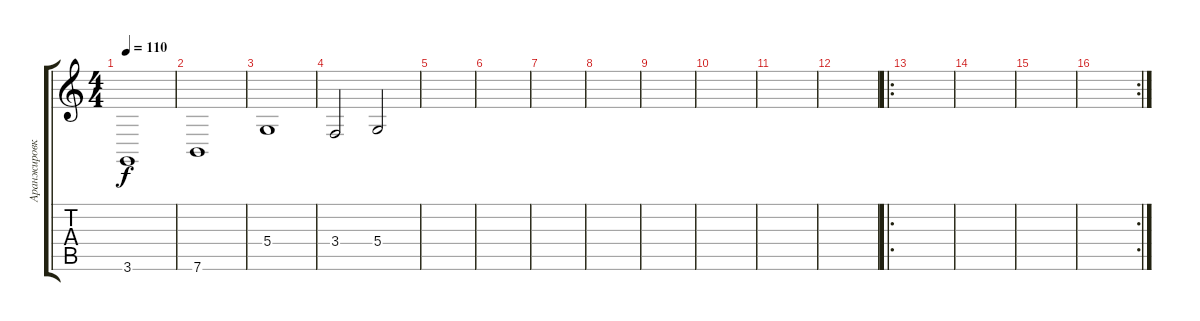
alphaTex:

\track ("Аранжировка" "Аранжировк") {instrument stringensemble1}
\staff {score tabs}
\tuning (E4 B3 G3 D3 A2 E2) {hide}
\ts (4 4)
\tempo 110
\clef g2
\ks c
3.6.1{dy f} |
7.6.1 |
5.4.1 |
3.4.2 5.4.2 |
|
|
|
|
|
|
|
|
\ro
|
|
|
\rc 2
